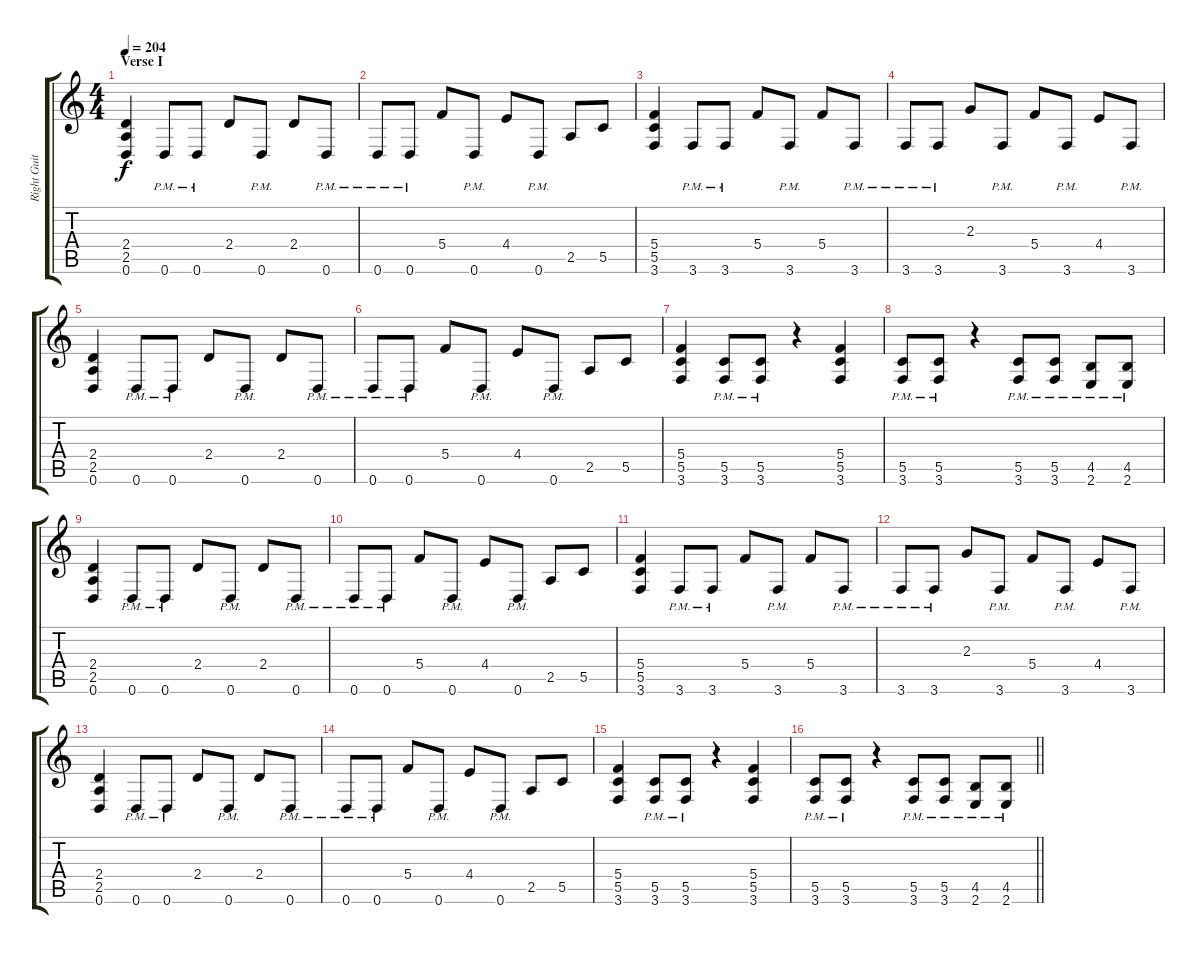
\track ("Right Guitar" "Right Guit") {instrument distortionguitar}
\staff {score tabs}
\tuning (D4 A3 F3 C3 G2 D2) {hide}
\ts (4 4)
\section ("" "Verse I")
\tempo 204
\clef g2
\ks c
(2.4 2.5 0.6).4{dy f} 0.6{pm}.8 0.6{pm}.8 2.4.8 0.6{pm}.8 2.4.8 0.6{pm}.8 |
0.6{pm}.8 0.6{pm}.8 5.4.8 0.6{pm}.8 4.4.8 0.6{pm}.8 2.5.8 5.5.8 |
(5.4 5.5 3.6).4 3.6{pm}.8 3.6{pm}.8 5.4.8 3.6{pm}.8 5.4.8 3.6{pm}.8 |
3.6{pm}.8 3.6{pm}.8 2.3.8 3.6{pm}.8 5.4.8 3.6{pm}.8 4.4.8 3.6{pm}.8 |
(2.4 2.5 0.6).4 0.6{pm}.8 0.6{pm}.8 2.4.8 0.6{pm}.8 2.4.8 0.6{pm}.8 |
0.6{pm}.8 0.6{pm}.8 5.4.8 0.6{pm}.8 4.4.8 0.6{pm}.8 2.5.8 5.5.8 |
(5.4 5.5 3.6).4 (5.5{pm} 3.6{pm}).8 (5.5{pm} 3.6{pm}).8 r.4 (5.4 5.5 3.6).4 |
(5.5{pm} 3.6{pm}).8 (5.5{pm} 3.6{pm}).8 r.4 (5.5{pm} 3.6{pm}).8 (5.5{pm} 3.6{pm}).8 (4.5{pm} 2.6{pm}).8 (4.5{pm} 2.6{pm}).8 |
(2.4 2.5 0.6).4 0.6{pm}.8 0.6{pm}.8 2.4.8 0.6{pm}.8 2.4.8 0.6{pm}.8 |
0.6{pm}.8 0.6{pm}.8 5.4.8 0.6{pm}.8 4.4.8 0.6{pm}.8 2.5.8 5.5.8 |
(5.4 5.5 3.6).4 3.6{pm}.8 3.6{pm}.8 5.4.8 3.6{pm}.8 5.4.8 3.6{pm}.8 |
3.6{pm}.8 3.6{pm}.8 2.3.8 3.6{pm}.8 5.4.8 3.6{pm}.8 4.4.8 3.6{pm}.8 |
(2.4 2.5 0.6).4 0.6{pm}.8 0.6{pm}.8 2.4.8 0.6{pm}.8 2.4.8 0.6{pm}.8 |
0.6{pm}.8 0.6{pm}.8 5.4.8 0.6{pm}.8 4.4.8 0.6{pm}.8 2.5.8 5.5.8 |
(5.4 5.5 3.6).4 (5.5{pm} 3.6{pm}).8 (5.5{pm} 3.6{pm}).8 r.4 (5.4 5.5 3.6).4 |
\barLineRight lightlight
(5.5{pm} 3.6{pm}).8 (5.5{pm} 3.6{pm}).8 r.4 (5.5{pm} 3.6{pm}).8 (5.5{pm} 3.6{pm}).8 (4.5{pm} 2.6{pm}).8 (4.5{pm} 2.6{pm}).8
